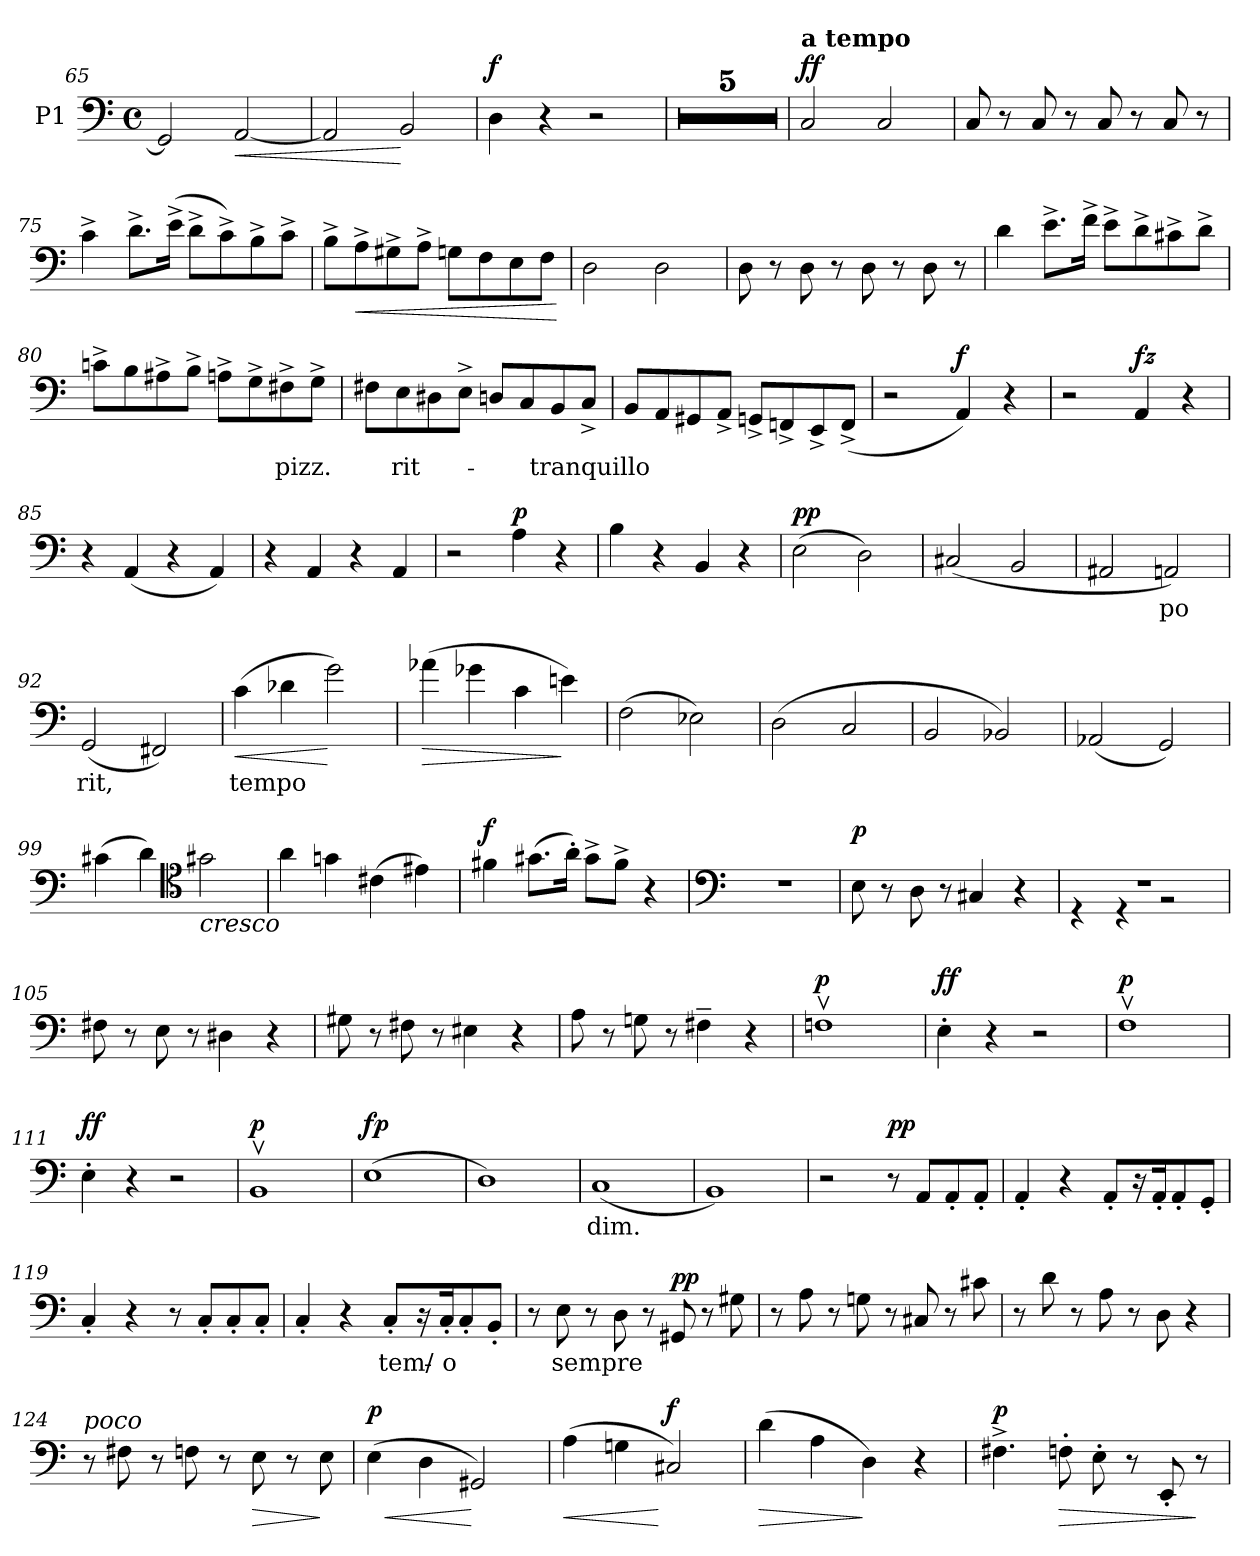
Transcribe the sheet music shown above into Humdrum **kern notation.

**kern	**text	**dynam
*part1	*part1	*part1
*staff1	*staff1	*staff1
*I"P1	*	*
*clefF4	*	*
*k[]	*	*
*M4/4	*	*
*met(c)	*	*
=65	=65	=65
2GG/]	.	.
!	!	!LO:HP:b
[2AA/	.	<
=66	=66	=66
2AA/]	.	.
2BB/	.	[
=67	=67	=67
!	!	!LO:DY:b
4D\	.	f
4r	.	.
2r	.	.
=68	=68	=68
1ryy	.	.
=69	=69	=69
1ryy	.	.
=70	=70	=70
1ryy	.	.
=71	=71	=71
1ryy	.	.
=72	=72	=72
1ryy	.	.
=73	=73	=73
!LO:TX:a:B:t=a tempo	!	!
!	!	!LO:DY:b
2C/	.	ff
2C/	.	.
!!LO:LB:g=z
=74	=74	=74
8C/	.	.
8r	.	.
8C/	.	.
8r	.	.
8C/	.	.
8r	.	.
8C/	.	.
8r	.	.
=75	=75	=75
4c^\	.	.
8.d^\L	.	.
(16e^\Jk	.	.
8d^\L	.	.
8c^\)	.	.
8B^\	.	.
8c^\J	.	.
=76	=76	=76
8B^\L	.	.
!	!	!LO:HP:b
8A^\	.	<
8G#X^\	.	.
8A^\J	.	.
8Gn\L	.	.
8F\	.	.
8E\	.	.
8F\J	.	.
.	.	[
=77	=77	=77
2D\	.	.
2D\	.	.
=78	=78	=78
8D\	.	.
8r	.	.
8D\	.	.
8r	.	.
8D\	.	.
8r	.	.
8D\	.	.
8r	.	.
!!LO:LB:g=z
=79	=79	=79
4d\	.	.
8.e^\L	.	.
16f^\Jk	.	.
8e^\L	.	.
8d^\	.	.
8c#X^\	.	.
8d^\J	.	.
=80	=80	=80
8cn^\L	.	.
8B\	.	.
8A#X^\	.	.
8B^\J	.	.
8An^\L	.	.
8G^\	.	.
8F#X^\	pizz.	.
8G^\J	.	.
=81	=81	=81
8F#X\L	.	.
8E\	rit-	.
8D#X\	.	.
8E^\J	.	.
8Dn/L	.	.
8C/	.	.
8BB/	tranquillo	.
8C^/J	.	.
!!LO:LB:g=z
=82	=82	=82
8BB/L	.	.
8AA/	.	.
8GG#X/	.	.
8AA^/J	.	.
8GGn^/L	.	.
8FFn^/	.	.
8EE^/	.	.
(8FF^/J	.	.
=83	=83	=83
2r	.	.
!	!	!LO:DY:b
4AA/)	.	f
4r	.	.
=84	=84	=84
2r	.	.
!	!	!LO:DY:b
4AA/	.	fz
4r	.	.
=85	=85	=85
4r	.	.
(4AA/	.	.
4r	.	.
4AA/)	.	.
=86	=86	=86
4r	.	.
4AA/	.	.
4r	.	.
4AA/	.	.
=87	=87	=87
2r	.	.
!	!	!LO:DY:b
4A\	.	p
4r	.	.
=88	=88	=88
4B\	.	.
4r	.	.
4BB/	.	.
4r	.	.
=89	=89	=89
!	!	!LO:DY:b
(2E\	.	pp
2D\)	.	.
!!LO:LB:g=z
=90	=90	=90
(2C#X/	.	.
2BB/	.	.
=91	=91	=91
2AA#X/	.	.
2AAn/)	po	.
=92	=92	=92
(2GG/	rit,	.
2FF#X/)	.	.
=93	=93	=93
!	!	!LO:HP:b
(4c\	tempo	<
4d-X\	.	.
2g\)	.	[
=94	=94	=94
!	!	!LO:HP:b
(4a-X\	.	>
4g-X\	.	.
4c\	.	.
4en\)	.	]
=95	=95	=95
(2F\	.	.
2E-X\)	.	.
=96	=96	=96
(2D\	.	.
2C/	.	.
=97	=97	=97
2BB/	.	.
2BB-X/)	.	.
!!LO:LB:g=z
=98	=98	=98
(2AA-X/	.	.
2GG/)	.	.
=99	=99	=99
(4c#X\	.	.
4d\)	.	.
*clefC4	*	*
!LO:TX:b:i:t=cresco	!	!
2g#X\	.	.
=100	=100	=100
4a\	.	.
4gn\	.	.
(4c#X\	.	.
4e#X\)	.	.
=101	=101	=101
!	!	!LO:DY:b
4f#X\	.	f
(8.g#X\L	.	.
16a'\Jk)	.	.
8g#^\L	.	.
8f#^\J	.	.
4r	.	.
=102	=102	=102
*clefF4	*	*
1r	.	.
=103	=103	=103
!	!	!LO:DY:b
8E\	.	p
8r	.	.
8D\	.	.
8r	.	.
4C#X/	.	.
4r	.	.
!!LO:LB:g=z
=104	=104	=104
*^	*	*
1r	4r	.	.
.	4r	.	.
.	2r	.	.
*v	*v	*	*
=105	=105	=105
8F#X\	.	.
8r	.	.
8E\	.	.
8r	.	.
4D#X\	.	.
4r	.	.
=106	=106	=106
8G#X\	.	.
8r	.	.
8F#X\	.	.
8r	.	.
4E#X\	.	.
4r	.	.
=107	=107	=107
8A\	.	.
8r	.	.
8Gn\	.	.
8r	.	.
4F#X~\	.	.
4r	.	.
=108	=108	=108
!	!	!LO:DY:b
1Fnv	.	p
=109	=109	=109
!	!	!LO:DY:b
4E'\	.	ff
4r	.	.
2r	.	.
=110	=110	=110
!	!	!LO:DY:b
1Fv	.	p
=111	=111	=111
!	!	!LO:DY:b
4E'\	.	ff
4r	.	.
2r	.	.
!!LO:PB:g=z
=112	=112	=112
!	!	!LO:DY:b
1BBv	.	p
=113	=113	=113
!	!	!LO:DY:b
(1E	.	fp
=114	=114	=114
1D)	.	.
=115	=115	=115
(1C	dim.	.
=116	=116	=116
1BB)	.	.
=117	=117	=117
2r	.	.
!	!	!LO:DY:b
8r	.	pp
8AA/L	.	.
8AA'/	.	.
8AA'/J	.	.
=118	=118	=118
4AA'/	.	.
4r	.	.
8AA'/L	.	.
16r	.	.
16AA'/K	.	.
8AA'/	.	.
8GG'/J	.	.
=119	=119	=119
4C'/	.	.
4r	.	.
8r	.	.
8C'/L	.	.
8C'/	.	.
8C'/J	.	.
!!LO:LB:g=z
=120	=120	=120
4C'/	.	.
4r	.	.
8C'/L	tem/-	.
16r	.	.
16C'/K	o	.
8C'/	.	.
8BB'/J	.	.
=121	=121	=121
8r	.	.
8E\	sempre	.
8r	.	.
8D\	.	.
8r	.	.
!	!	!LO:DY:b
8GG#X/	.	pp
8r	.	.
8G#X\	.	.
=122	=122	=122
8r	.	.
8A\	.	.
8r	.	.
8Gn\	.	.
8r	.	.
8C#X/	.	.
8r	.	.
8c#X\	.	.
!!LO:LB:g=z
=123	=123	=123
8r	.	.
8d\	.	.
8r	.	.
8A\	.	.
8r	.	.
8D\	.	.
4r	.	.
=124	=124	=124
!LO:TX:a:i:t=poco	!	!
8r	.	.
8F#X\	.	.
8r	.	.
8Fn\	.	.
8r	.	.
!	!	!LO:HP:b
8E\	.	>
8r	.	.
8E\	.	]
=125	=125	=125
!	!	!LO:HP:b
!	!	!LO:DY:n=1:b
(4E\	.	< p
4D\	.	.
2GG#X/)	.	[
=126	=126	=126
!	!	!LO:HP:b
(4A\	.	<
4Gn\	.	.
!	!	!LO:DY:n=1:b
2C#X/)	.	[ f
=127	=127	=127
!	!	!LO:HP:b
(4d\	.	>
4A\	.	.
4D\)	.	]
4r	.	.
!!LO:LB:g=z
=128	=128	=128
!	!	!LO:DY:b
4.F#X^\	.	p
!	!	!LO:HP:b
8Fn'\	.	>
8E'\	.	.
8r	.	.
8EE'/	.	.
8r	.	]
=	=	=
*-	*-	*-
